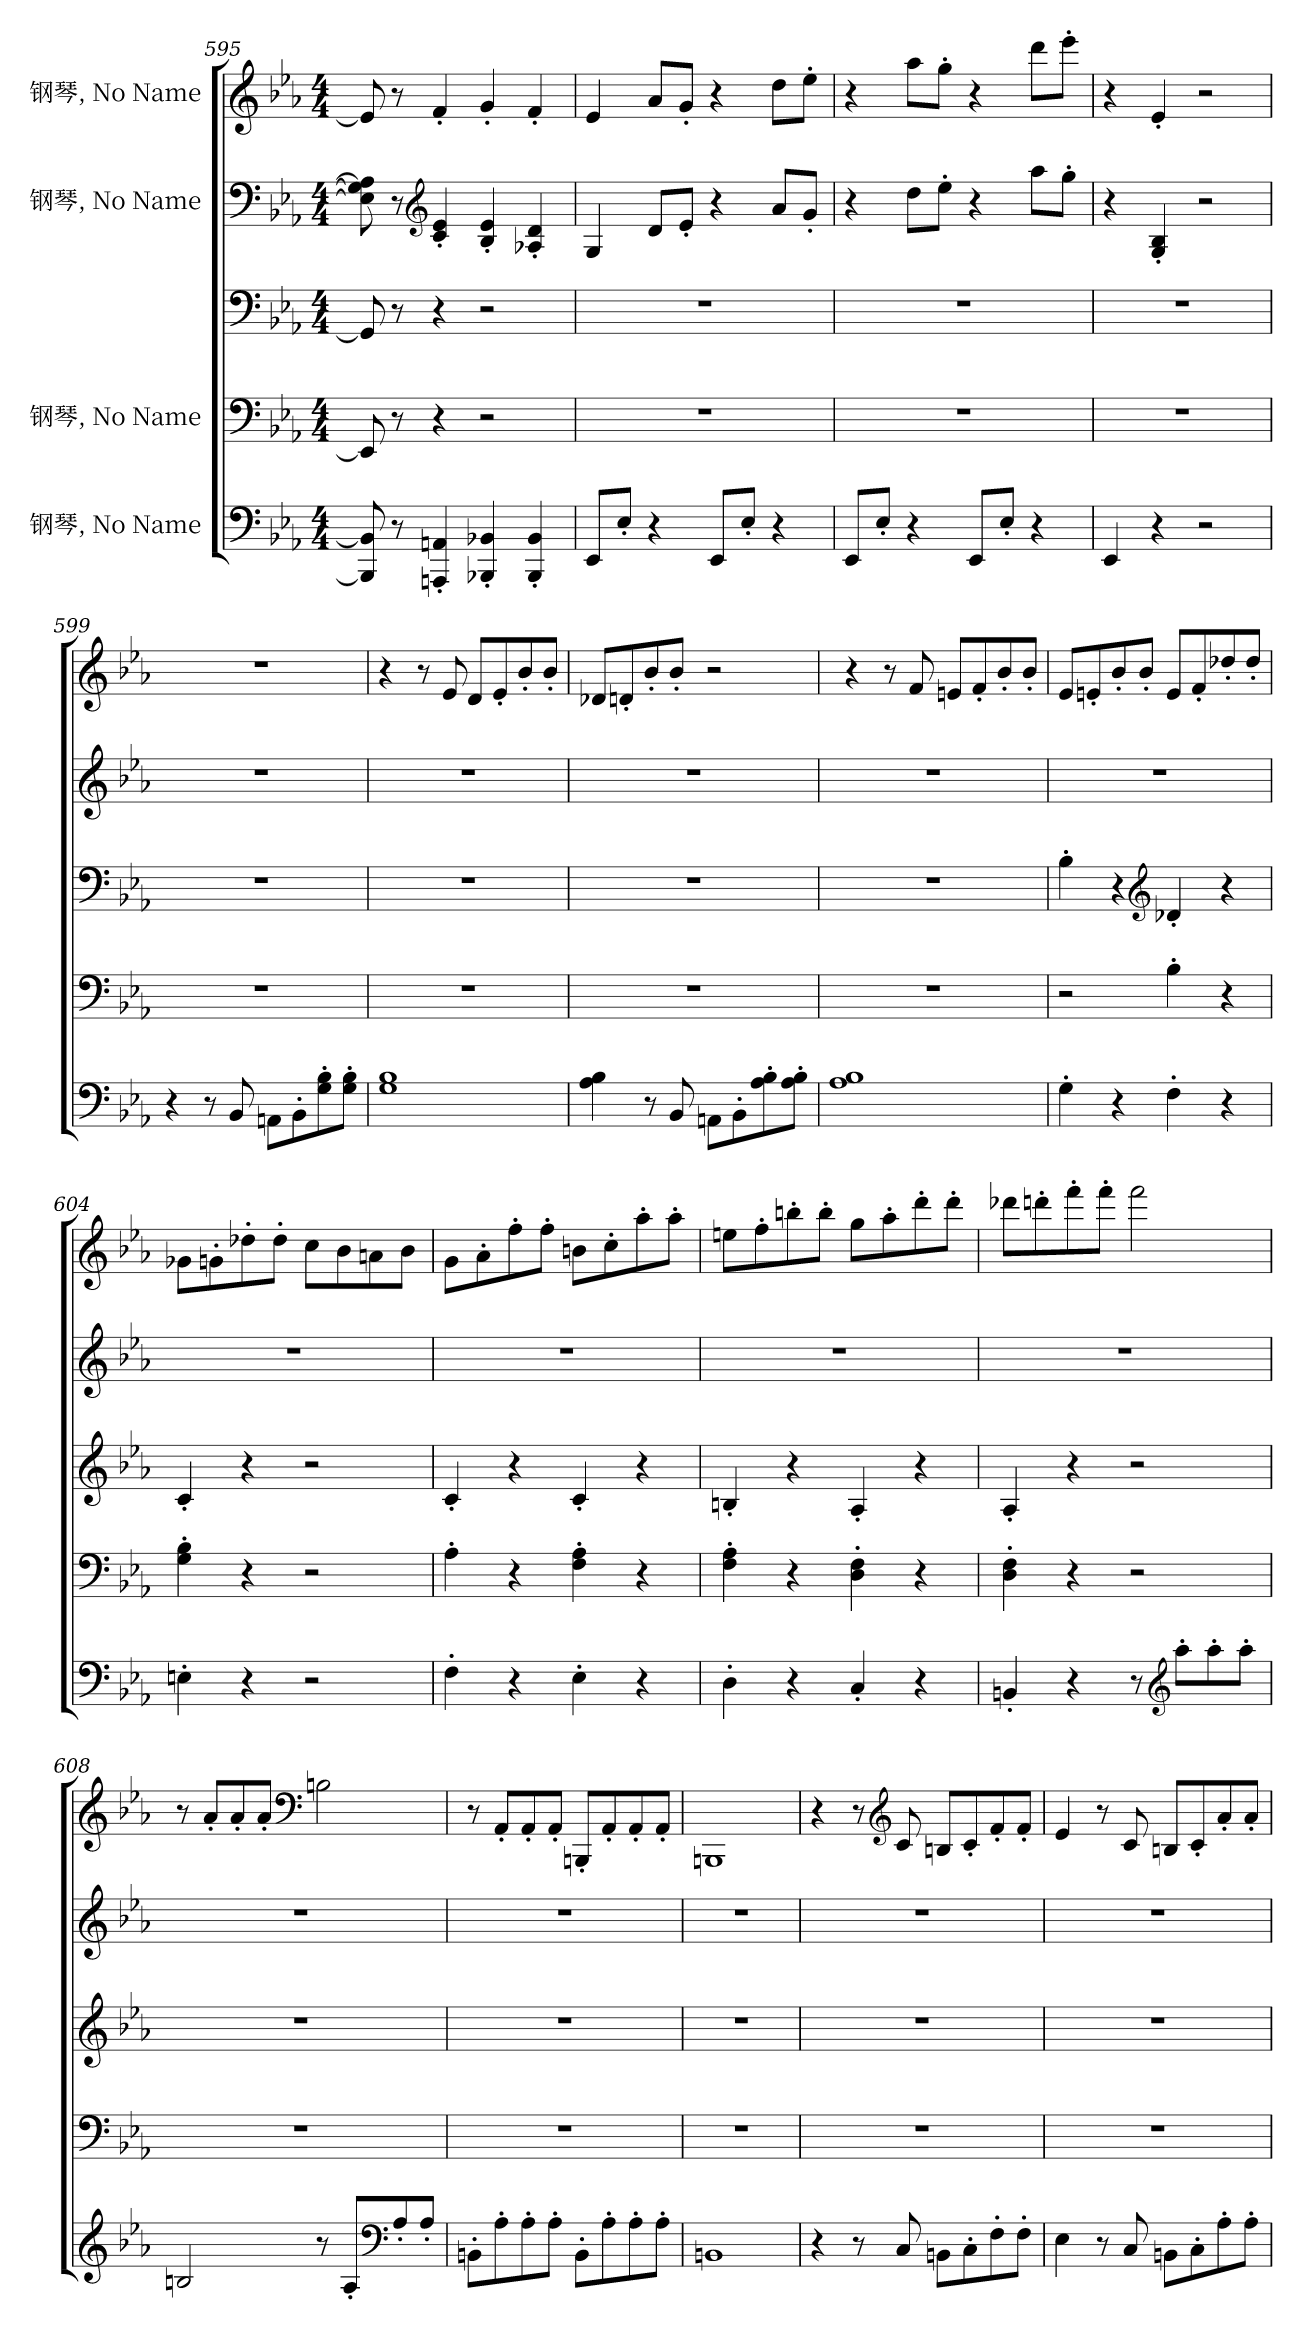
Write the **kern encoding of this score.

**kern	**kern	**kern	**kern	**kern
*part4	*part3	*part3	*part2	*part1
*staff5	*staff4	*staff3	*staff2	*staff1
*I"钢琴, No Name	*I"钢琴, No Name	*	*I"钢琴, No Name	*I"钢琴, No Name
*clefF4	*clefF4	*clefF4	*clefF4	*clefG2
*k[b-e-a-]	*k[b-e-a-]	*k[b-e-a-]	*k[b-e-a-]	*k[b-e-a-]
*M4/4	*M4/4	*M4/4	*M4/4	*M4/4
=595	=595	=595	=595	=595
8BBB/] 8BB/]	8EE-/]	8GG-/]	8E-\] 8G-\] 8A\]	8e-/]
8r	8r	8r	8r	8r
*	*	*	*clefG2	*
*	*	*	*	*MM158
4AAAn/' 4AAn/'	4r	4r	4c/' 4e-/'	4f'/
4BBB-X/' 4BB-X/'	2r	2r	4B-/' 4e-/'	4g'/
4BBB-/' 4BB-/'	.	.	4A-X/' 4d/'	4f'/
!!LO:PB:g=z
=596	=596	=596	=596	=596
*	*	*	*	*MM161
8EE-/L	1r	1r	4G/	4e-/
8E-'/J	.	.	.	.
4r	.	.	8d/L	8a-/L
.	.	.	8e-'/J	8g'/J
8EE-/L	.	.	4r	4r
8E-'/J	.	.	.	.
4r	.	.	8a-/L	8dd\L
.	.	.	8g'/J	8ee-'\J
=597	=597	=597	=597	=597
8EE-/L	1r	1r	4r	4r
8E-'/J	.	.	.	.
4r	.	.	8dd\L	8aa-\L
.	.	.	8ee-'\J	8gg'\J
8EE-/L	.	.	4r	4r
8E-'/J	.	.	.	.
4r	.	.	8aa-\L	8ddd\L
.	.	.	8gg'\J	8eee-'\J
=598	=598	=598	=598	=598
*	*	*	*	*MM158
4EE-/	1r	1r	4r	4r
4r	.	.	4G/' 4B-/'	4e-'/
2r	.	.	2r	2r
=599	=599	=599	=599	=599
4r	1r	1r	1r	1r
8r	.	.	.	.
8BB-/	.	.	.	.
8AAn\L	.	.	.	.
8BB-'\	.	.	.	.
8G\' 8B-\'	.	.	.	.
8G\' 8B-\'J	.	.	.	.
=600	=600	=600	=600	=600
*	*	*	*	*MM161
1G 1B-	1r	1r	1r	4r
.	.	.	.	8r
.	.	.	.	8e-/
.	.	.	.	8d/L
.	.	.	.	8e-'/
.	.	.	.	8b-'/
.	.	.	.	8b-'/J
!!LO:LB:g=z
=601	=601	=601	=601	=601
4A-\ 4B-\	1r	1r	1r	8d-X/L
.	.	.	.	8dn'/
8r	.	.	.	8b-'/
8BB-/	.	.	.	8b-'/J
8AAn\L	.	.	.	2r
8BB-'\	.	.	.	.
8A-\' 8B-\'	.	.	.	.
8A-\' 8B-\'J	.	.	.	.
=602	=602	=602	=602	=602
*	*	*	*	*MM161
1A- 1B-	1r	1r	1r	4r
.	.	.	.	8r
.	.	.	.	8f/
.	.	.	.	8en/L
.	.	.	.	8f'/
.	.	.	.	8b-'/
.	.	.	.	8b-'/J
=603	=603	=603	=603	=603
4G'\	2r	4B-'\	1r	8e-/L
.	.	.	.	8en'/
4r	.	4r	.	8b-'/
.	.	.	.	8b-'/J
*	*	*clefG2	*	*
4F'\	4B-'\	4d-X'/	.	8e/L
.	.	.	.	8f'/
4r	4r	4r	.	8dd-X'/
.	.	.	.	8dd-'/J
!!LO:PB:g=z
=604	=604	=604	=604	=604
4En'\	4G\' 4B-\'	4c'/	1r	8g-X\L
.	.	.	.	8gn'\
4r	4r	4r	.	8dd-X'\
.	.	.	.	8dd-'\J
2r	2r	2r	.	8cc\L
.	.	.	.	8b-\
.	.	.	.	8an\
.	.	.	.	8b-\J
=605	=605	=605	=605	=605
*	*	*	*	*MM161
4F'\	4A-'\	4c'/	1r	8g\L
.	.	.	.	8a-'\
4r	4r	4r	.	8ff'\
.	.	.	.	8ff'\J
4E-'\	4F\' 4A-\'	4c'/	.	8bn\L
.	.	.	.	8cc'\
4r	4r	4r	.	8aa-'\
.	.	.	.	8aa-'\J
=606	=606	=606	=606	=606
4D'\	4F\' 4A-\'	4Bn'/	1r	8een\L
.	.	.	.	8ff'\
4r	4r	4r	.	8bbn'\
.	.	.	.	8bb'\J
4C'/	4D\' 4F\'	4A-'/	.	8gg\L
.	.	.	.	8aa-'\
4r	4r	4r	.	8ddd'\
.	.	.	.	8ddd'\J
!!LO:LB:g=z
=607	=607	=607	=607	=607
*	*	*	*	*MM161
4BBn'/	4D\' 4F\'	4A-'/	1r	8ddd-X\L
.	.	.	.	8dddn'\
4r	4r	4r	.	8fff'\
.	.	.	.	8fff'\J
*	*	*	*	*MM158
8r	2r	2r	.	2fff\
*clefG2	*	*	*	*
8aa-'\L	.	.	.	.
8aa-'\	.	.	.	.
8aa-'\J	.	.	.	.
=608	=608	=608	=608	=608
2Bn/	1r	1r	1r	8r
.	.	.	.	8a-'/L
.	.	.	.	8a-'/
.	.	.	.	8a-'/J
*	*	*	*	*clefF4
8r	.	.	.	2Bn\
8A-'/L	.	.	.	.
*clefF4	*	*	*	*
8A-'/	.	.	.	.
8A-'/J	.	.	.	.
=609	=609	=609	=609	=609
8BBn'\L	1r	1r	1r	8r
8A-'\	.	.	.	8AA-'/L
8A-'\	.	.	.	8AA-'/
8A-'\J	.	.	.	8AA-'/J
8BB'\L	.	.	.	8BBBn'/L
*	*	*	*	*MM150
8A-'\	.	.	.	8AA-'/
*	*	*	*	*MM140
8A-'\	.	.	.	8AA-'/
*	*	*	*	*MM82
8A-'\J	.	.	.	8AA-'/J
=610	=610	=610	=610	=610
*	*	*	*	*MM56
1BBn	1r	1r	1r	1BBBn
!!LO:PB:g=z
=611	=611	=611	=611	=611
*	*	*	*	*MM161
4r	1r	1r	1r	4r
8r	.	.	.	8r
*	*	*	*	*clefG2
8C/	.	.	.	8c/
8BBn\L	.	.	.	8Bn/L
8C'\	.	.	.	8c'/
8F'\	.	.	.	8f'/
8F'\J	.	.	.	8f'/J
=612	=612	=612	=612	=612
*	*	*	*	*MM159
4E-\	1r	1r	1r	4e-/
8r	.	.	.	8r
*	*	*	*	*MM161
8C/	.	.	.	8c/
8BBn\L	.	.	.	8Bn/L
8C'\	.	.	.	8c'/
8A-'\	.	.	.	8a-'/
8A-'\J	.	.	.	8a-'/J
=	=	=	=	=
*-	*-	*-	*-	*-
